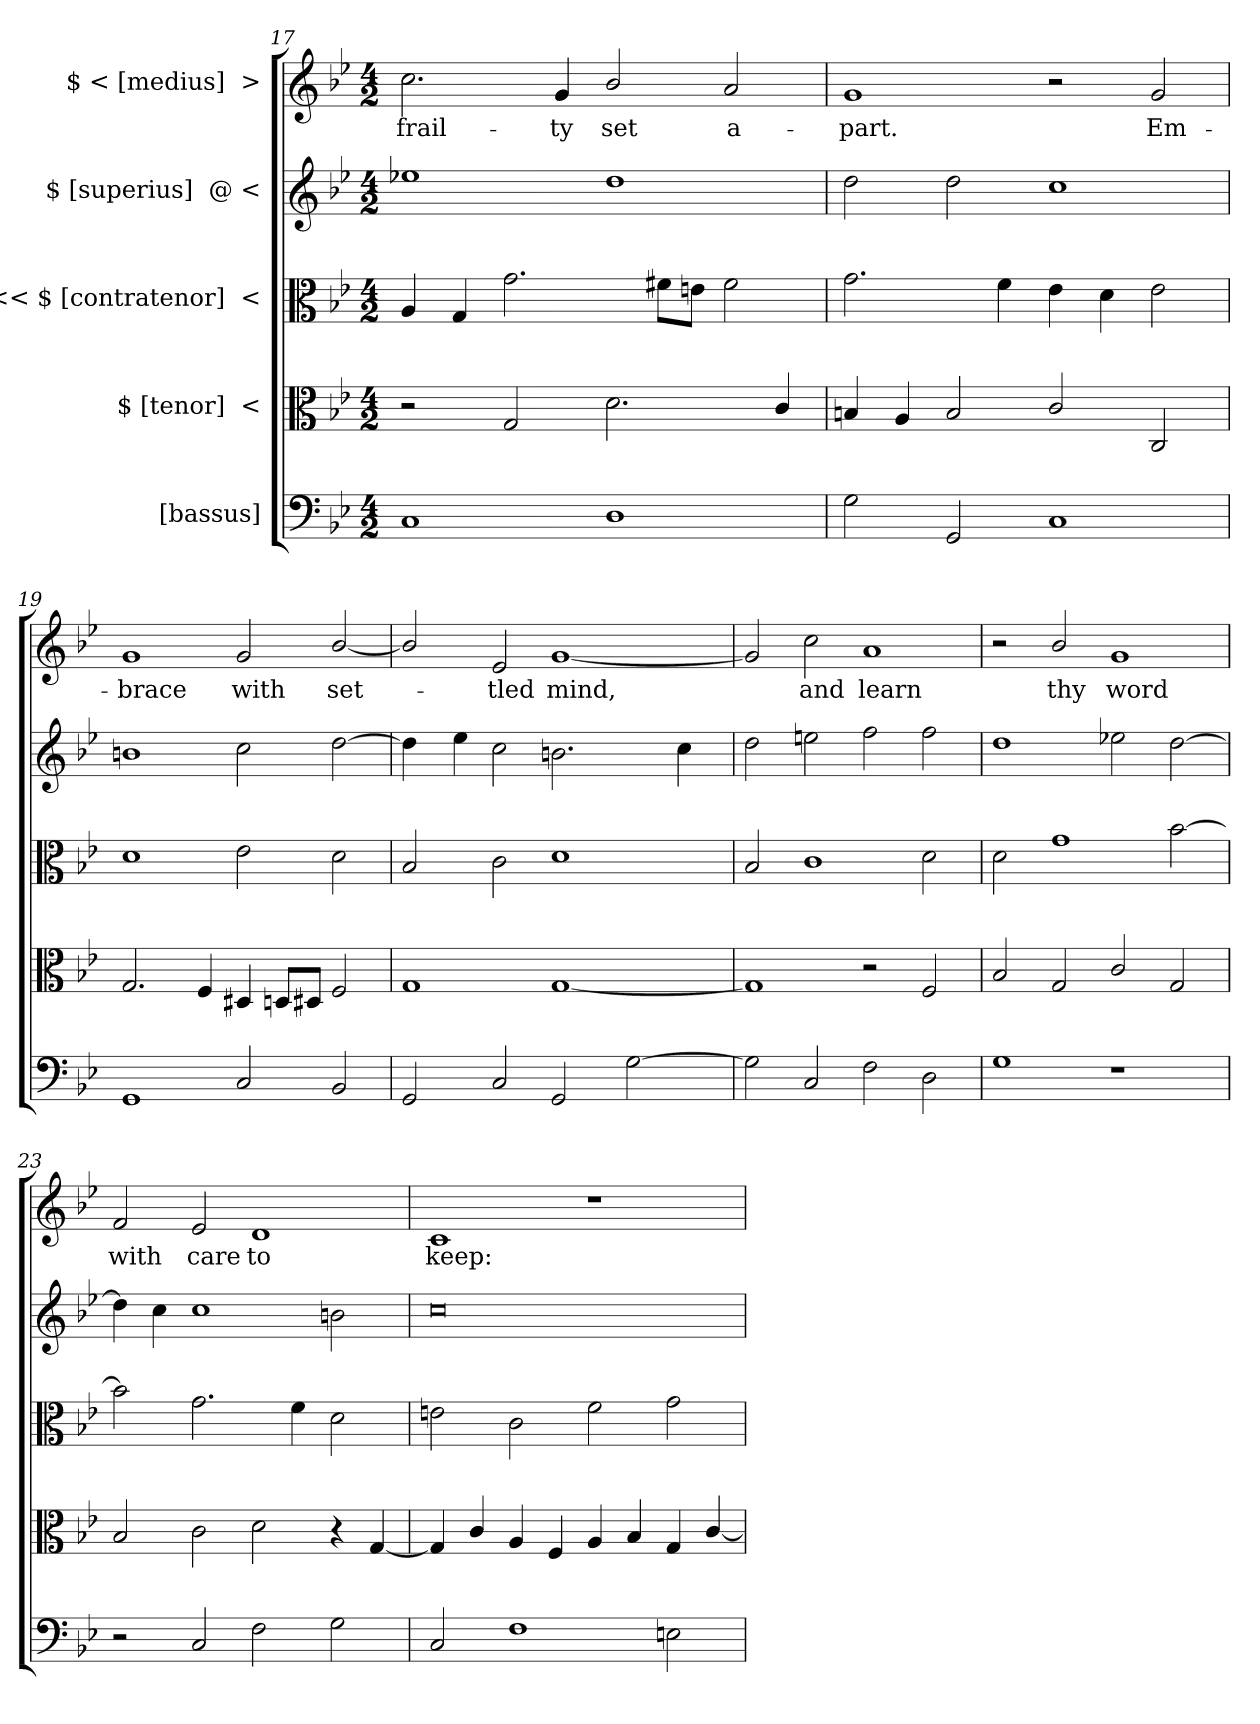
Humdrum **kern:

**kern	**kern	**kern	**kern	**kern	**text
*part5	*part4	*part3	*part2	*part1	*part1
*staff5	*staff4	*staff3	*staff2	*staff1	*staff1
*I"[bassus]	*I"$  [tenor]  <	*I"> << $  [contratenor]  <	*I"$  [superius]  @ <	*I"$  <  [medius]  >	*
*clefF4	*clefC3	*clefC3	*clefG2	*clefG2	*
*	*ITrd-3c-5	*	*	*	*
*k[b-e-]	*k[b-e-a-]	*k[b-e-]	*k[b-e-]	*k[b-e-]	*
*B-:	*E-:	*B-:	*B-:	*B-:	*
*M4/2	*M4/2	*M4/2	*M4/2	*M4/2	*
=17	=17	=17	=17	=17	=17
!	!	!	!	!	!LO:LY:b:cj
1C	2r	4A/	1ee-X	2.cc\	frail-
.	.	4G/	.	.	.
.	2c/	2.g\	.	.	.
!	!	!	!	!	!LO:LY:b:cj
.	.	.	.	4g/	-ty
!	!	!	!	!	!LO:LY:b:cj
1D	2.g\	.	1dd	2b-/	set
.	.	8f#X\L	.	.	.
.	.	8en\J	.	.	.
!	!	!	!	!	!LO:LY:b:cj
.	.	2f#\	.	2a/	a-
.	4f/	.	.	.	.
=18	=18	=18	=18	=18	=18
!	!	!	!	!	!LO:LY:b:cj
2G\	4en/	2.g\	2dd\	1g	-part.
.	4d/	.	.	.	.
2GG/	2e/	.	2dd\	.	.
.	.	4f\	.	.	.
1C	2f/	4e-\	1cc	2r	.
.	.	4d\	.	.	.
!	!	!	!	!	!LO:LY:b:cj
.	2F/	2e-\	.	2g/	Em-
=19	=19	=19	=19	=19	=19
!	!	!	!	!	!LO:LY:b:cj
1GG	2.c/	1d	1bn	1g	-brace
.	4B-/	.	.	.	.
!	!	!	!	!	!LO:LY:b:cj
2C/	4G#/	2e-\	2cc\	2g/	with
.	8G/L	.	.	.	.
.	8G#/J	.	.	.	.
!	!	!	!	!	!LO:LY:b:cj
2BB-/	2B-/	2d\	[<2dd\	[>2b-/	set-
!!LO:LB:g=z
=20	=20	=20	=20	=20	=20
*	*	*	*^	*	*
2GG/	1c	2B-/	4dd\]	16..ryy	2b-/]	.
.	.	.	.	1ryy	.	.
.	.	.	4ee-\	.	.	.
!	!	!	!	!	!	!LO:LY:b:cj
2C/	.	2c\	2cc\	.	2e-/	-tled
!	!	!	!	!	!	!LO:LY:b:cj
2GG/	[<1c	1d	2.bn\	.	[<1g	mind,
.	.	.	.	2ryy	.	.
[>2G\	.	.	.	.	.	.
.	.	.	.	4ryy	.	.
.	.	.	4cc\	.	.	.
.	.	.	.	8ryy	.	.
.	.	.	.	64ryy	.	.
*	*	*	*v	*v	*	*
=21	=21	=21	=21	=21	=21
2G\]	1c]	2B-/	2dd\	2g/]	.
!	!	!	!	!	!LO:LY:b:cj
2C/	.	1c	2een\	2cc\	and
!	!	!	!	!	!LO:LY:b:cj
2F\	2r	.	2ff\	1a	learn
2D\	2B-/	2d\	2ff\	.	.
=22	=22	=22	=22	=22	=22
1G	2e-/	2d\	1dd	2r	.
!	!	!	!	!	!LO:LY:b:cj
.	2c/	1g	.	2b-/	thy
!	!	!	!	!	!LO:LY:b:cj
1r	2f/	.	2ee-X\	1g	word
.	2c/	[>2b-\	[>2dd\	.	.
=23	=23	=23	=23	=23	=23
!	!	!	!	!	!LO:LY:b:cj
2r	2e-/	2b-\]	4dd\]	2f/	with
.	.	.	4cc\	.	.
!	!	!	!	!	!LO:LY:b:cj
2C/	2f\	2.g\	1cc	2e-/	care
!	!	!	!	!	!LO:LY:b:cj
2F\	2g\	.	.	1d	to
.	.	4f\	.	.	.
2G\	4r	2d\	2bn\	.	.
.	[<4c/	.	.	.	.
=24	=24	=24	=24	=24	=24
!	!	!	!	!	!LO:LY:b:cj
2C/	4c/]	2en\	0cc	1c	keep:
.	4f/	.	.	.	.
1F	4d/	2c\	.	.	.
.	4B-/	.	.	.	.
.	4d/	2f\	.	1r	.
.	4e-/	.	.	.	.
2En\	4c/	2g\	.	.	.
.	[>4f/	.	.	.	.
=	=	=	=	=	=
*-	*-	*-	*-	*-	*-
